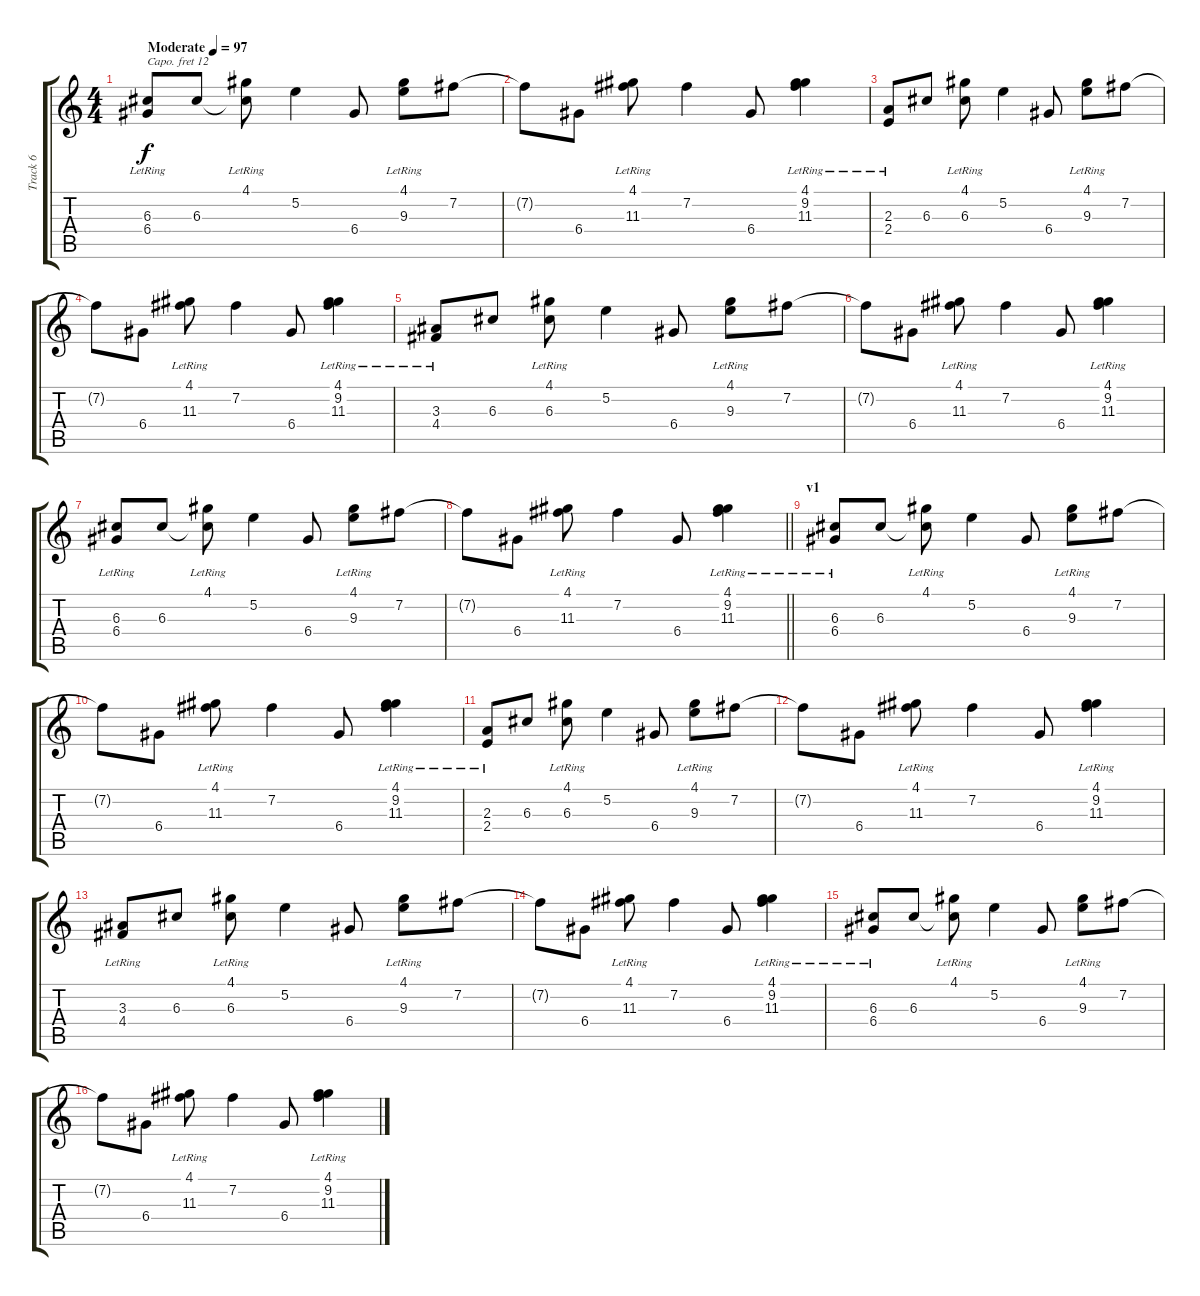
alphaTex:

\track ("Track 6" "Track 6") {instrument acousticgrandpiano}
\staff {score tabs}
\capo 12
\tuning (E4 B3 G3 D3 A2 E2) {hide}
\ts (4 4)
\tempo (97 "Moderate")
\clef g2
\ks c
(6.3{lr} 6.4{lr}).8{dy f instrument acousticgrandpiano} 6.3.8 (4.1{lr} 6.3{t}).8 5.2.4 6.4.8 (4.1{lr} 9.3{lr}).8 7.2.8 |
7.2{t}.8 6.4.8 (4.1{lr} 11.3{lr}).8 7.2.4 6.4.8 (4.1{lr} 9.2 11.3{lr}).4 |
(2.3 2.4{lr}).8 6.3.8 (4.1{lr} 6.3{lr}).8 5.2.4 6.4.8 (4.1{lr} 9.3{lr}).8 7.2.8 |
7.2{t}.8 6.4.8 (4.1{lr} 11.3{lr}).8 7.2.4 6.4.8 (4.1{lr} 9.2 11.3{lr}).4 |
(3.3{lr} 4.4{lr}).8 6.3.8 (4.1{lr} 6.3{lr}).8 5.2.4 6.4.8 (4.1{lr} 9.3{lr}).8 7.2.8 |
7.2{t}.8 6.4.8 (4.1{lr} 11.3{lr}).8 7.2.4 6.4.8 (4.1{lr} 9.2 11.3{lr}).4 |
(6.3{lr} 6.4{lr}).8 6.3.8 (4.1{lr} 6.3{t}).8 5.2.4 6.4.8 (4.1{lr} 9.3{lr}).8 7.2.8 |
\barLineRight lightlight
7.2{t}.8 6.4.8 (4.1{lr} 11.3{lr}).8 7.2.4 6.4.8 (4.1{lr} 9.2 11.3{lr}).4 |
\section ("" "v1")
(6.3{lr} 6.4{lr}).8 6.3.8 (4.1{lr} 6.3{t}).8 5.2.4 6.4.8 (4.1{lr} 9.3{lr}).8 7.2.8 |
7.2{t}.8 6.4.8 (4.1{lr} 11.3{lr}).8 7.2.4 6.4.8 (4.1{lr} 9.2 11.3{lr}).4 |
(2.3 2.4{lr}).8 6.3.8 (4.1{lr} 6.3{lr}).8 5.2.4 6.4.8 (4.1{lr} 9.3{lr}).8 7.2.8 |
7.2{t}.8 6.4.8 (4.1{lr} 11.3{lr}).8 7.2.4 6.4.8 (4.1{lr} 9.2 11.3{lr}).4 |
(3.3{lr} 4.4{lr}).8 6.3.8 (4.1{lr} 6.3{lr}).8 5.2.4 6.4.8 (4.1{lr} 9.3{lr}).8 7.2.8 |
7.2{t}.8 6.4.8 (4.1{lr} 11.3{lr}).8 7.2.4 6.4.8 (4.1{lr} 9.2 11.3{lr}).4 |
(6.3{lr} 6.4{lr}).8 6.3.8 (4.1{lr} 6.3{t}).8 5.2.4 6.4.8 (4.1{lr} 9.3{lr}).8 7.2.8 |
7.2{t}.8 6.4.8 (4.1{lr} 11.3{lr}).8 7.2.4 6.4.8 (4.1{lr} 9.2 11.3{lr}).4
